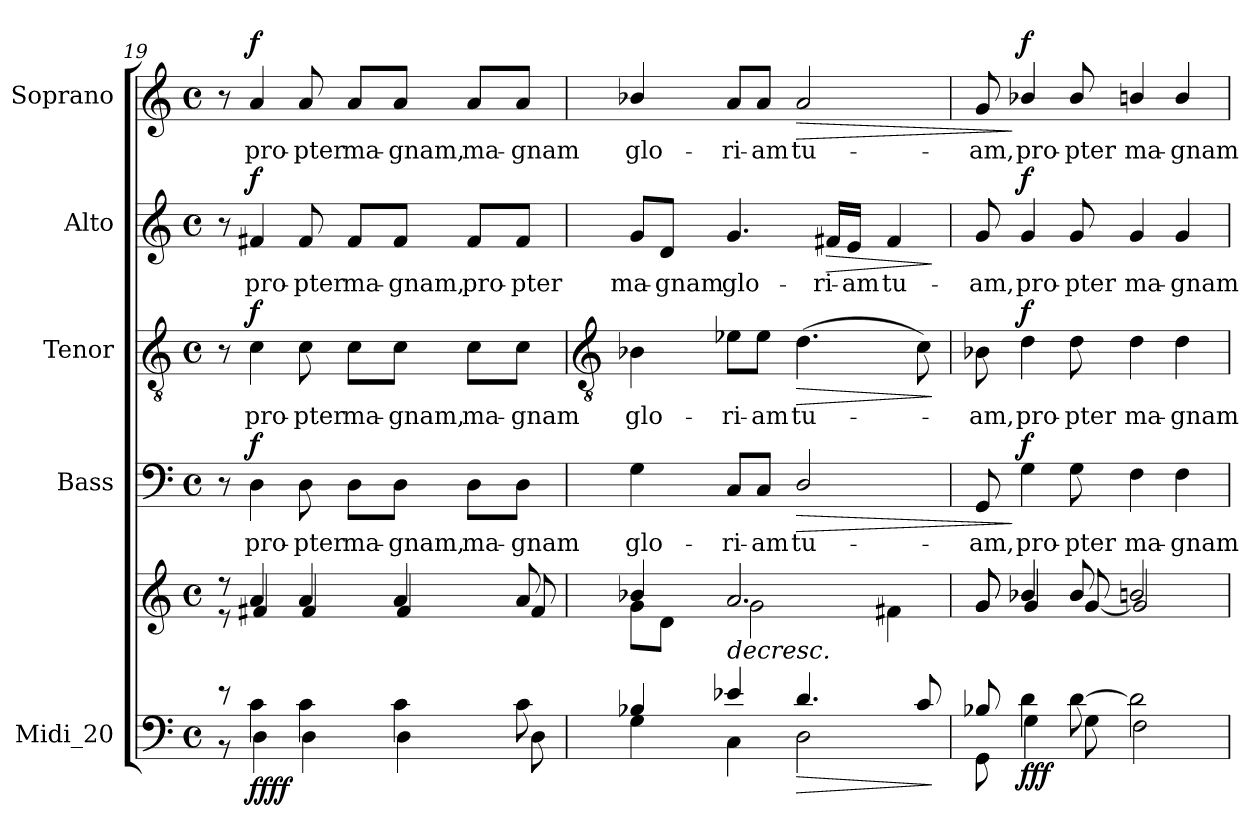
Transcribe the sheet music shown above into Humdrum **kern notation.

**kern	**kern	**dynam	**kern	**text	**dynam	**kern	**text	**dynam	**kern	**text	**dynam	**kern	**text	**dynam
*part5	*part5	*part5	*part4	*part4	*part4	*part3	*part3	*part3	*part2	*part2	*part2	*part1	*part1	*part1
*staff6	*staff5	*staff5/6	*staff4	*staff4	*staff4	*staff3	*staff3	*staff3	*staff2	*staff2	*staff2	*staff1	*staff1	*staff1
*I"Midi_20	*	*	*I"Bass	*	*	*I"Tenor	*	*	*I"Alto	*	*	*I"Soprano	*	*
*	*	*	*I'B	*	*	*I'T	*	*	*I'A	*	*	*I'S	*	*
*clefF4	*clefG2	*	*clefF4	*	*	*clefGv2	*	*	*clefG2	*	*	*clefG2	*	*
*k[]	*k[]	*	*k[]	*	*	*k[]	*	*	*k[]	*	*	*k[]	*	*
*C:	*C:	*	*C:	*	*	*C:	*	*	*C:	*	*	*C:	*	*
*M4/4	*M4/4	*	*M4/4	*	*	*M4/4	*	*	*M4/4	*	*	*M4/4	*	*
*met(c)	*met(c)	*	*met(c)	*	*	*met(c)	*	*	*met(c)	*	*	*met(c)	*	*
=19	=19	=19	=19	=19	=19	=19	=19	=19	=19	=19	=19	=19	=19	=19
*^	*^	*	*	*	*	*	*	*	*	*	*	*	*	*
8r	8r	8r	8r	.	8r	.	.	8r	.	.	8r	.	.	8r	.	.
!	!	!	!	!LO:DY:b=2	!	!LO:LY:b	!	!	!LO:LY:b	!	!	!LO:LY:b	!	!	!LO:LY:b	!
!	!	!	!	!LO:DY:n=1:b=2	!	!	!	!	!	!	!	!	!	!	!	!
!	!	!	!	!LO:DY:n=2:b	!	!	!	!	!	!	!	!	!	!	!	!
!	!	!	!	!LO:DY:n=3:b	!	!	!LO:DY:b	!	!	!LO:DY:b	!	!	!LO:DY:b	!	!	!LO:DY:b
4c\	4D\	4a/	4f#X/	f f f f	4D	pro-	f	4c	pro-	f	4f#X	pro-	f	4a	pro-	f
!	!	!	!	!	!	!LO:LY:b	!	!	!LO:LY:b	!	!	!LO:LY:b	!	!	!LO:LY:b	!
4c\	4D\	4a/	4f#/	.	8D	-pter	.	8c	-pter	.	8f#	-pter	.	8a	-pter	.
!	!	!	!	!	!	!LO:LY:b	!	!	!LO:LY:b	!	!	!LO:LY:b	!	!	!LO:LY:b	!
.	.	.	.	.	8D\L	ma-	.	8c\L	ma-	.	8f#/L	ma-	.	8a/L	ma-	.
!	!	!	!	!	!	!LO:LY:b	!	!	!LO:LY:b	!	!	!LO:LY:b	!	!	!LO:LY:b	!
4c\	4D\	4a/	4f#/	.	8D\J	-gnam,	.	8c\J	-gnam,	.	8f#/J	-gnam,	.	8a/J	-gnam,	.
!	!	!	!	!	!	!LO:LY:b	!	!	!LO:LY:b	!	!	!LO:LY:b	!	!	!LO:LY:b	!
.	.	.	.	.	8D\L	ma-	.	8c\L	ma-	.	8f#/L	pro-	.	8a/L	ma-	.
!	!	!	!	!	!	!LO:LY:b	!	!	!LO:LY:b	!	!	!LO:LY:b	!	!	!LO:LY:b	!
8c\	8D\	8a/	8f#/	.	8D\J	-gnam	.	8c\J	-gnam	.	8f#/J	-pter	.	8a/J	-gnam	.
!!LO:LB:g=z
=20	=20	=20	=20	=20	=20	=20	=20	=20	=20	=20	=20	=20	=20	=20	=20	=20
*	*	*	*	*	*	*	*	*clefGv2	*	*	*	*	*	*	*	*
!	!	!	!	!	!	!LO:LY:b	!	!	!LO:LY:b	!	!	!LO:LY:b	!	!	!LO:LY:b	!
4B-X/	4G\	4b-X/	8g\L	.	4G	glo-	.	4B-X	glo-	.	8g/L	ma-	.	4b-X/	glo-	.
!	!	!	!	!	!	!	!	!	!	!	!	!LO:LY:b	!	!	!	!
.	.	.	8d\J	.	.	.	.	.	.	.	8d/J	-gnam	.	.	.	.
!	!	!	!	!LO:HP:b	!	!LO:LY:b	!	!	!LO:LY:b	!	!	!LO:LY:b	!	!	!LO:LY:b	!
4e-X/	4C\	2.a/	2g\	>	8C/L	-ri-	.	8e-X\L	-ri-	.	4.g	glo-	.	8a/L	-ri-	.
!	!	!	!	!	!	!LO:LY:b	!	!	!LO:LY:b	!	!	!	!	!	!LO:LY:b	!
.	.	.	.	.	8C/J	-am	.	8e-\J	-am	.	.	.	.	8a/J	-am	.
!	!	!	!	!LO:HP:b=2	!	!LO:LY:b	!LO:HP:b	!	!LO:LY:b	!LO:HP:b	!	!	!	!	!LO:LY:b	!LO:HP:b
4.d/	2D\	.	.	>	2D/	tu-	>	(>4.d	tu-	>	.	.	.	2a	tu-	>
!	!	!	!	!	!	!	!	!	!	!	!	!LO:LY:b	!LO:HP:b	!	!	!
.	.	.	.	.	.	.	.	.	.	.	16f#X/LL	-ri-	>	.	.	.
!	!	!	!	!	!	!	!	!	!	!	!	!LO:LY:b	!	!	!	!
.	.	.	.	.	.	.	.	.	.	.	16e/JJ	-am	.	.	.	.
!	!	!	!	!	!	!	!	!	!	!	!	!LO:LY:b	!	!	!	!
.	.	.	4f#X\	.	.	.	.	.	.	.	4f#	tu-	.	.	.	.
8c/	.	.	.	.	.	.	.	8c)	.	.	.	.	.	.	.	.
*v	*v	*	*	*	*	*	*	*	*	*	*	*	*	*	*	*
*	*v	*v	*	*	*	*	*	*	*	*	*	*	*	*	*
.	.	]	.	.	.	.	.	]	.	.	]	.	.	.
=21	=21	=21	=21	=21	=21	=21	=21	=21	=21	=21	=21	=21	=21	=21
*^	*^	*	*	*	*	*	*	*	*	*	*	*	*	*
!	!	!	!	!	!	!LO:LY:b	!	!	!LO:LY:b	!	!	!LO:LY:b	!	!	!LO:LY:b	!
8B-X/	8GG\	8g/	8g/	.	8GG	-am,	.	8B-X	am,	.	8g	-am,	.	8g	-am,	.
!	!	!	!	!LO:DY:n=1:b=2	!	!LO:LY:b	!	!	!LO:LY:b	!	!	!LO:LY:b	!	!	!LO:LY:b	!
!	!	!	!	!LO:DY:n=2:b	!	!	!	!	!	!	!	!	!	!	!	!
!	!	!	!	!LO:DY:n=3:b	!	!	!LO:DY:n=1:b	!	!	!LO:DY:b	!	!	!LO:DY:b	!	!	!LO:DY:n=1:b
4d\	4G\	4b-X/	4g/	] f f f	4G	pro-	] f	4d	pro-	f	4g	pro-	f	4b-X/	pro-	] f
!	!	!	!	!	!	!LO:LY:b	!	!	!LO:LY:b	!	!	!LO:LY:b	!	!	!LO:LY:b	!
[8d\	8G\	8b-/	[8g/	.	8G	-pter	.	8d	-pter	.	8g	-pter	.	8b-/	-pter	.
!	!	!	!	!	!	!LO:LY:b	!	!	!LO:LY:b	!	!	!LO:LY:b	!	!	!LO:LY:b	!
2d\]	2F\	2bn/	2g/]	.	4F	ma-	.	4d	ma-	.	4g	ma-	.	4bn/	ma-	.
!	!	!	!	!	!	!LO:LY:b	!	!	!LO:LY:b	!	!	!LO:LY:b	!	!	!LO:LY:b	!
.	.	.	.	.	4F	-gnam	.	4d	-gnam	.	4g	-gnam	.	4b/	-gnam	.
*v	*v	*	*	*	*	*	*	*	*	*	*	*	*	*	*	*
*	*v	*v	*	*	*	*	*	*	*	*	*	*	*	*	*
=	=	=	=	=	=	=	=	=	=	=	=	=	=	=
*-	*-	*-	*-	*-	*-	*-	*-	*-	*-	*-	*-	*-	*-	*-
